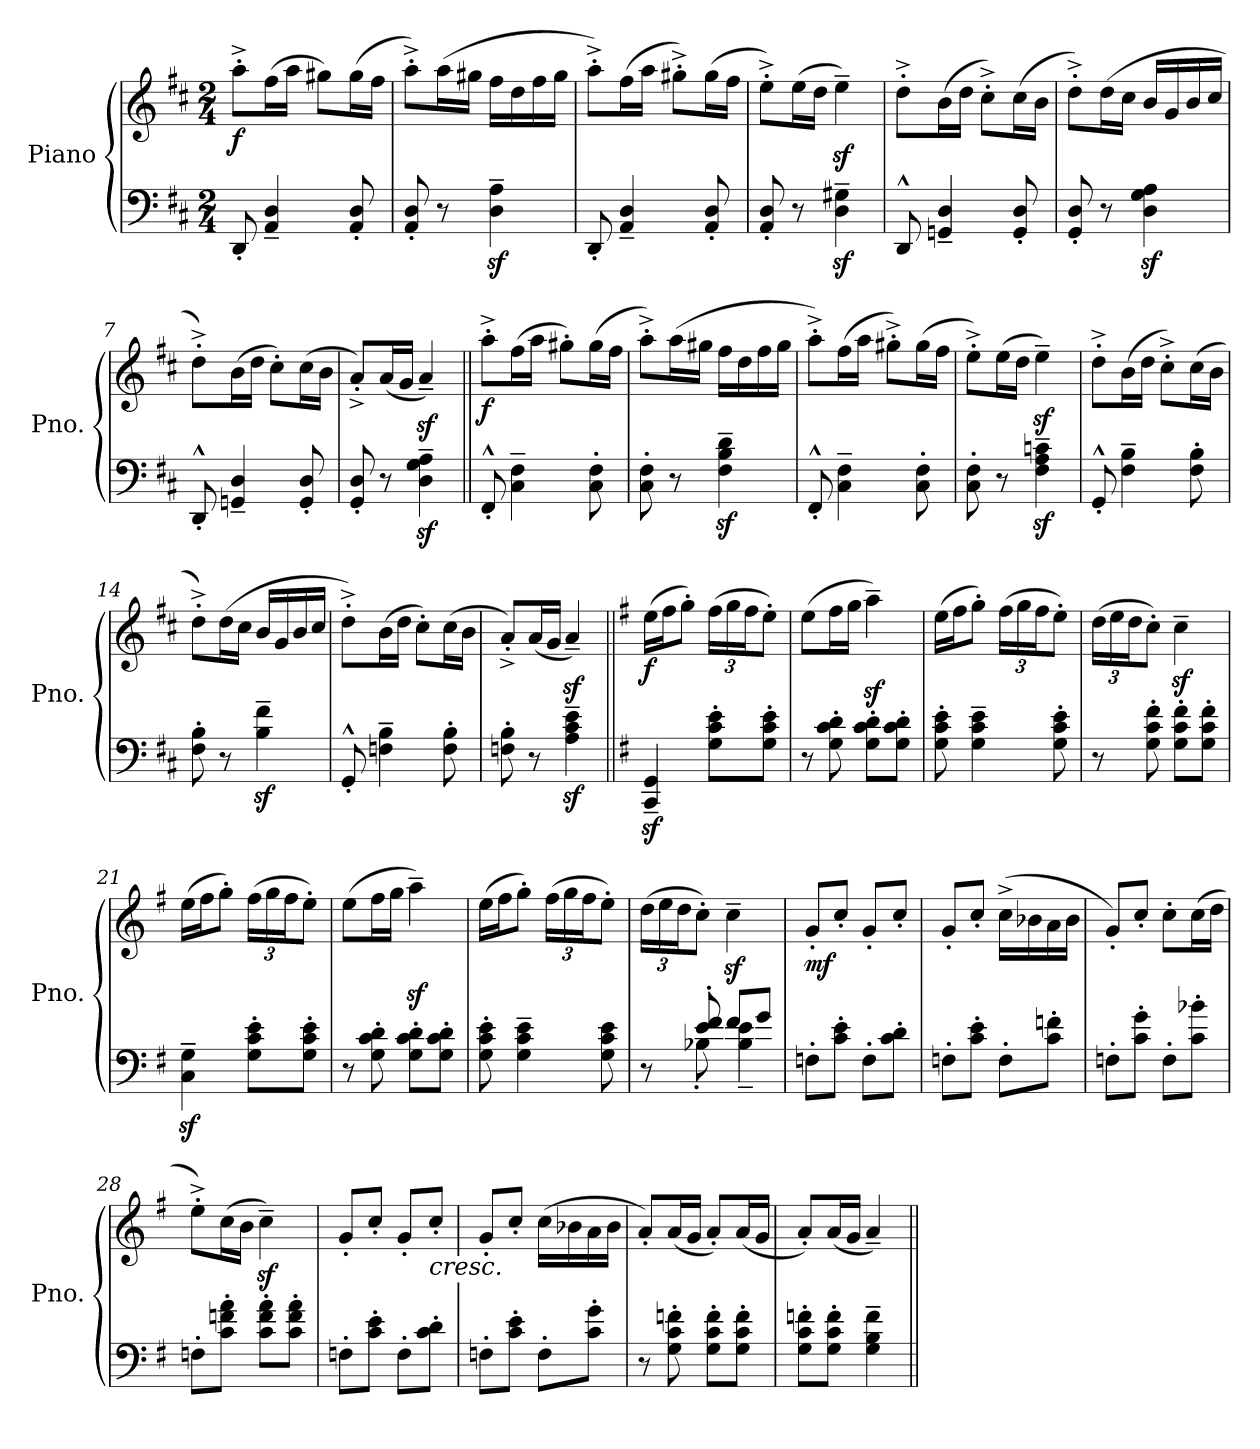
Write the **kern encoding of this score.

**kern	**kern	**dynam
*part1	*part1	*part1
*staff2	*staff1	*staff1/2
*I"Piano	*	*
*I'Pno.	*	*
*clefF4	*clefG2	*
*k[f#c#]	*k[f#c#]	*
*M2/4	*M2/4	*
*MM152	*MM152	*
=1	=1	=1
!	!	!LO:DY:b
8DD'/	8aa'^\L	f
4AA/~ 4D/~	(>16ff#\L	.
.	16aa\JJ	.
.	8gg#X\L)	.
8AA/' 8D/'	(>16gg#\L	.
.	16ff#\JJ	.
=2	=2	=2
8AA/' 8D/'	8aa'^\L)	.
8r	(>16aa\L	.
.	16gg#X\JJ	.
4D\z<~ 4A\z<~	16ff#\LL	.
.	16dd\	.
.	16ff#\	.
.	16gg#\JJ	.
=3	=3	=3
8DD'/	8aa'^\L)	.
4AA/~ 4D/~	(>16ff#\L	.
.	16aa\JJ	.
.	8gg#X'^\L)	.
8AA/' 8D/'	(>16gg#\L	.
.	16ff#\JJ	.
=4	=4	=4
8AA/' 8D/'	8ee'^\L)	.
8r	(>16ee\L	.
.	16dd\JJ	.
4D\z<~ 4G#X\z<~	4eez<~\)	.
=5	=5	=5
8DD^^/	8dd'^\L	.
4GGn/~ 4D/~	(>16b\L	.
.	16dd\JJ	.
.	8cc#'^\L)	.
8GG/' 8D/'	(>16cc#\L	.
.	16b\JJ	.
=6	=6	=6
8GG/' 8D/'	8dd'^\L)	.
8r	(>16dd\L	.
.	16cc#\JJ	.
4D\z< 4G\z< 4A\z<	16b/LL	.
.	16g/	.
.	16b/	.
.	16cc#/JJ	.
!!LO:LB:g=z
=7	=7	=7
8DD'^^/	8dd'^\L)	.
4GGn/~ 4D/~	(>16b\L	.
.	16dd\JJ	.
.	8cc#'\L)	.
8GG/' 8D/'	(>16cc#\L	.
.	16b\JJ	.
=8	=8	=8
8GG/' 8D/'	8a'^/L)	.
8r	(<16a/L	.
.	16g/JJ	.
4D\z<~ 4G\z<~ 4A\z<~	4az<~/)	.
=9||	=9||	=9||
!	!	!LO:DY:b
8FF#'^^/	8aa'^\L	f
4C#\~ 4F#\~	(>16ff#\L	.
.	16aa\JJ	.
.	8gg#X'\L)	.
8C#\' 8F#\'	(>16gg#\L	.
.	16ff#\JJ	.
=10	=10	=10
8C#\' 8F#\'	8aa'^\L)	.
8r	(>16aa\L	.
.	16gg#X\JJ	.
4F#\z<~ 4B\z<~ 4d\z<~	16ff#\LL	.
.	16dd\	.
.	16ff#\	.
.	16gg#\JJ	.
=11	=11	=11
8FF#'^^/	8aa'^\L)	.
4C#\~ 4F#\~	(>16ff#\L	.
.	16aa\JJ	.
.	8gg#X'^\L)	.
8C#\' 8F#\'	(>16gg#\L	.
.	16ff#\JJ	.
=12	=12	=12
8C#\' 8F#\'	8ee'^\L)	.
8r	(>16ee\L	.
.	16dd\JJ	.
4F#\z<~ 4A\z<~ 4cn\z<~	4eez<~\)	.
=13	=13	=13
8GG'^^/	8dd'^\L	.
4F#\~ 4B\~	(>16b\L	.
.	16dd\JJ	.
.	8cc#'^\L)	.
8F#\' 8B\'	(>16cc#\L	.
.	16b\JJ	.
!!LO:LB:g=z
=14	=14	=14
8F#\' 8B\'	8dd'^\L)	.
8r	(>16dd\L	.
.	16cc#\JJ	.
4B\z<~ 4f#\z<~	16b/LL	.
.	16g/	.
.	16b/	.
.	16cc#/JJ	.
=15	=15	=15
8GG'^^/	8dd'^\L)	.
4Fn\~ 4B\~	(>16b\L	.
.	16dd\JJ	.
.	8cc#'\L)	.
8F\' 8B\'	(>16cc#\L	.
.	16b\JJ	.
=16	=16	=16
8Fn\' 8B\'	8a'^/L)	.
8r	(<16a/L	.
.	16g/JJ	.
4A\z<~ 4c#\z<~ 4e\z<~	4az<~/)	.
=17||	=17||	=17||
*k[f#]	*k[f#]	*
*	*MM160	*
!	!	!LO:DY:b
4CC/z<~ 4GG/z<~	(>16ee\LL	f
.	16ff#\J	.
.	8gg'\J)	.
*	*Xbrackettup	*
8G\' 8c\' 8e\'L	(>24ff#\LL	.
.	24gg\	.
.	24ff#\J	.
8G\' 8c\' 8e\'J	8ee'\J)	.
=18	=18	=18
8r	(>8ee\L	.
8G\' 8c\' 8d\'	16ff#\L	.
.	16gg\JJ	.
8G\' 8c\' 8d\'L	4aaz<~\)	.
8G\' 8c\' 8d\'J	.	.
=19	=19	=19
8G\' 8c\' 8e\'	(>16ee\LL	.
.	16ff#\J	.
4G\~ 4c\~ 4e\~	8gg'\J)	.
.	(>24ff#\LL	.
.	24gg\	.
.	24ff#\J	.
8G\' 8c\' 8e\'	8ee'\J)	.
!!LO:LB:g=z
=20	=20	=20
8r	(>24dd\LL	.
.	24ee\	.
.	24dd\J	.
8G\' 8c\' 8f#\'	8cc'\J)	.
8G\' 8c\' 8f#\'L	4ccz<~\	.
8G\' 8c\' 8f#\'J	.	.
=21	=21	=21
4C\z<~ 4G\z<~	(>16ee\LL	.
.	16ff#\J	.
.	8gg'\J)	.
8G\' 8c\' 8e\'L	(>24ff#\LL	.
.	24gg\	.
.	24ff#\J	.
8G\' 8c\' 8e\'J	8ee'\J)	.
=22	=22	=22
8r	(>8ee\L	.
8G\' 8c\' 8d\'	16ff#\L	.
.	16gg\JJ	.
8G\' 8c\' 8d\'L	4aaz<~\)	.
8G\' 8c\' 8d\'J	.	.
=23	=23	=23
8G\' 8c\' 8e\'	(>16ee\LL	.
.	16ff#\J	.
4G\~ 4c\~ 4e\~	8gg'\J)	.
.	(>24ff#\LL	.
.	24gg\	.
.	24ff#\J	.
8G\ 8c\ 8e\	8ee'\J)	.
=24	=24	=24
*^	*	*
8r	8ryy	(>24dd\LL	.
.	.	24ee\	.
.	.	24dd\J	.
8e/' 8f#/'	8B-X'\	8cc'\J)	.
8f#/L	4B-\~ 4e\~	4ccz<~\	.
8g/J	.	.	.
*v	*v	*	*
=25	=25	=25
!	!	!LO:DY:b
8Fn'\L	8g'/L	mf
8c\' 8e\'J	8cc'/J	.
8F'\L	8g'/L	.
8c\' 8d\'J	8cc'/J	.
!!LO:LB:g=z
=26	=26	=26
8Fn'\L	8g'/L	.
8c\' 8e\'J	8cc'/J	.
8F'\L	(>16cc^\LL	.
.	16b-X\	.
8c\' 8fn\'J	16a\	.
.	16b-\JJ	.
=27	=27	=27
8Fn'\L	8g'/L)	.
8c\' 8g\'J	8cc'/J	.
8F'\L	8cc'\L	.
8c\' 8b-X\'J	(>16cc\L	.
.	16dd\JJ	.
=28	=28	=28
8Fn'\L	8ee'^\L)	.
8c\' 8fn\' 8a\'J	(>16cc\L	.
.	16b\JJ	.
8c\' 8f\' 8a\'L	4ccz<~\)	.
8c\' 8f\' 8a\'J	.	.
=29	=29	=29
8Fn'\L	8g'/L	.
8c\' 8e\'J	8cc'/J	.
8F'\L	8g'/L	.
!	!LO:TX:b:i:t=cresc.	!
8c\' 8d\'J	8cc'/J	.
=30	=30	=30
8Fn'\L	8g'/L	.
8c\' 8e\'J	8cc'/J	.
8F'\L	(>16cc\LL	.
.	16b-X\	.
8c\' 8g\'J	16a\	.
.	16b-\JJ	.
=31	=31	=31
8r	8a'/L)	.
8G\' 8c\' 8fn\'	(<16a/L	.
.	16g/JJ	.
8G\' 8c\' 8f\'L	8a'/L)	.
8G\' 8c\' 8f\'J	(<16a/L	.
.	16g/JJ	.
=32	=32	=32
8G\' 8c\' 8fn\'L	8a'/L)	.
8G\' 8c\' 8f\'J	(<16a/L	.
.	16g/JJ	.
4G\~ 4B\~ 4f\~	4a~/)	.
=||	=||	=||
*-	*-	*-
